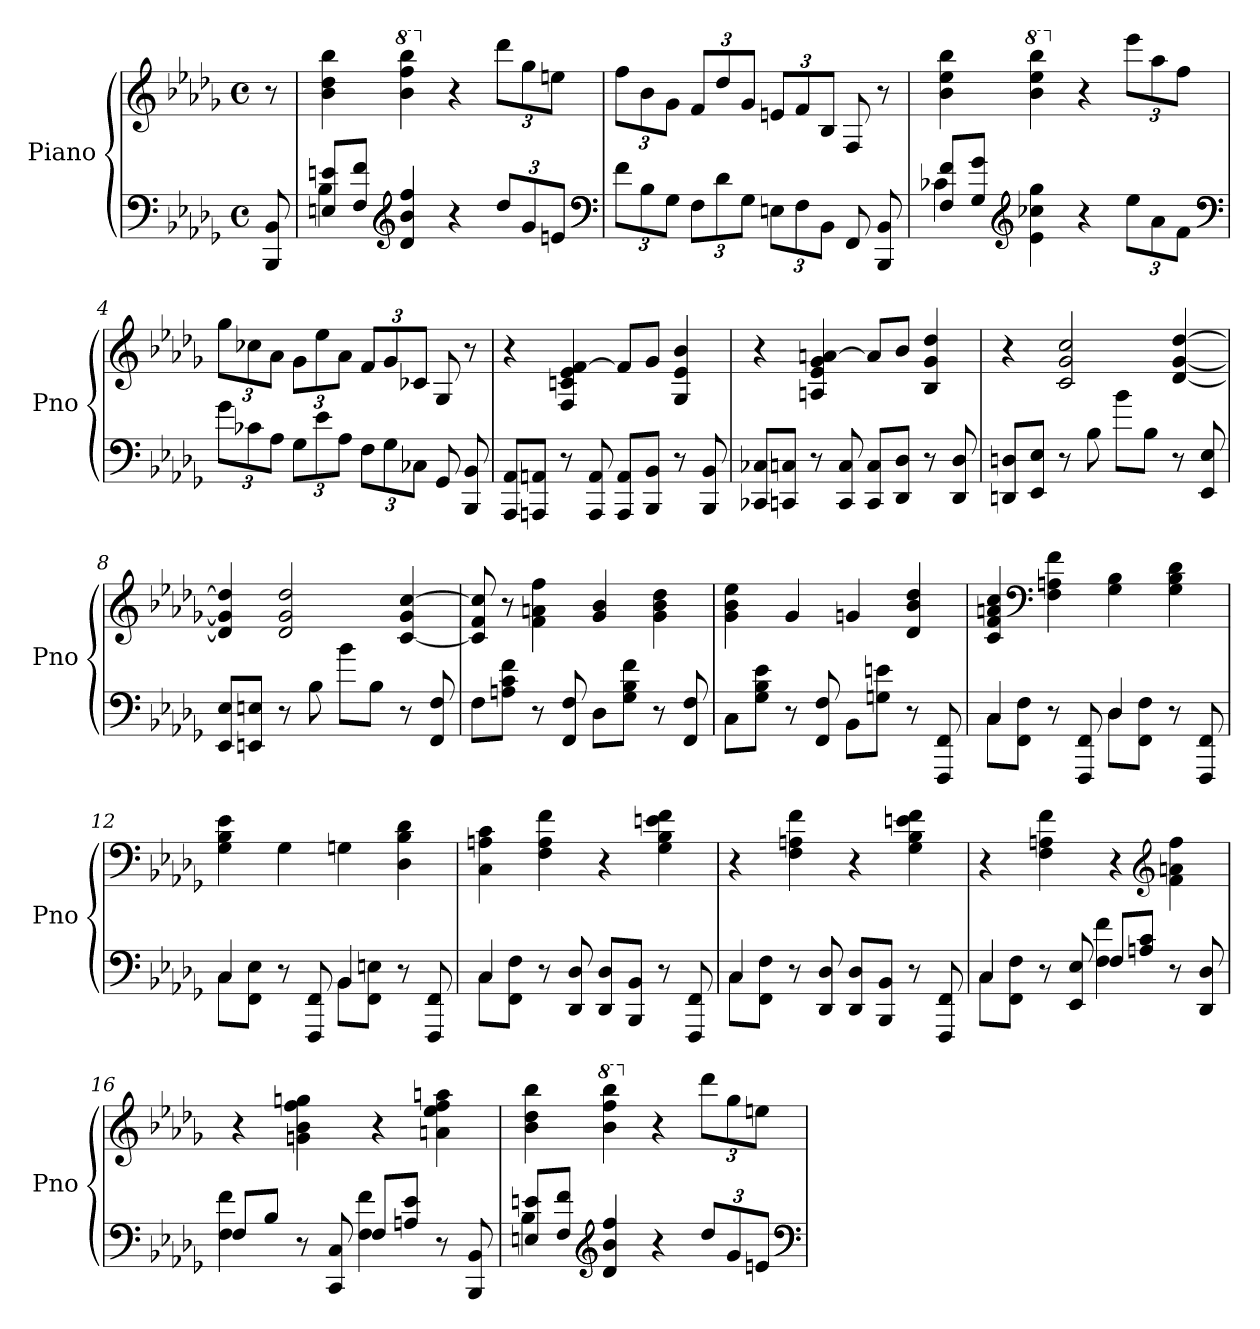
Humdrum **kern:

**kern	**kern
*part1	*part1
*staff2	*staff1
*I"Piano	*
*I'Pno	*
*clefF4	*clefG2
*k[b-e-a-d-g-]	*k[b-e-a-d-g-]
*b-:	*b-:
*M4/4	*M4/4
*met(c)	*met(c)
=	=
8BBB- 8BB-	8r
=1	=1
*^	*
8En 8enL	4B-	4b- 4dd- 4bb-
8F 8fJ	.	.
*clefG2	*	*
*	*	*8va
4d- 4b- 4ff	2.ryy	4bb- 4fff 4bbb-
*	*	*X8va
4r	.	4r
12dd-L	.	12ddd-L
12g-	.	12gg-
12enJ	.	12eenJ
*v	*v	*
*clefF4	*
=2	=2
12fL	12ffL
12B-	12b-
12G-J	12g-J
12FL	12fL
12d-	12dd-
12G-J	12g-J
12EnL	12enL
12F	12f
12BB-J	12B-J
8FF	8F
8BBB- 8BB-	8r
=3	=3
*^	*
8F 8fL	4c-X	4b- 4ee- 4bb-
8G- 8g-J	.	.
*clefG2	*	*
*	*	*8va
4e- 4cc-X 4gg-	2.ryy	4bb- 4eee- 4bbb-
*	*	*X8va
4r	.	4r
12ee-L	.	12eee-L
12a-	.	12aa-
12fJ	.	12ffJ
*v	*v	*
*clefF4	*
=4	=4
12g-L	12gg-L
12c-X	12cc-X
12A-J	12a-J
12G-L	12g-L
12e-	12ee-
12A-J	12a-J
12FL	12fL
12G-	12g-
12C-XJ	12c-XJ
8GG-	8G-
8BBB- 8BB-	8r
=5	=5
8AAA- 8AA-L	4r
8AAAn 8AAnJ	.
8r	4F 4cn 4e- [4f
8AAA 8AA	.
8AAA 8AAL	8fL]
8BBB- 8BB-J	8g-J
8r	4G- 4e- 4b-
8BBB- 8BB-	.
=6	=6
8CC-X 8C-XL	4r
8CCn 8CnJ	.
8r	4An 4e- 4g- [4an
8CC 8C	.
8CC 8CL	8aL]
8DD- 8D-J	8b-J
8r	4B- 4g- 4dd-
8DD- 8D-	.
=7	=7
8DDn 8DnL	4r
8EE- 8E-J	.
8r	2c 2g- 2cc
8B-	.
8b-L	.
8B-J	.
8r	[4d- [4g- [4dd-
8EE- 8E-	.
=8	=8
8EE- 8E-L	4d-] 4g-] 4dd-]
8EEn 8EnJ	.
8r	2d- 2g- 2dd-
8B-	.
8b-L	.
8B-J	.
8r	[4c 4g- [4cc
8FF 8F	.
=9	=9
8FL	8c] 8f 8cc]
8An 8c 8fJ	8r
8r	4f 4an 4ff
8FF 8F	.
8D-L	4g- 4b-
8G- 8B- 8fJ	.
8r	4g- 4b- 4dd-
8FF 8F	.
=10	=10
8CL	4g- 4b- 4ee-
8G- 8B- 8e-J	.
8r	4g-
8FF 8F	.
8BB-L	4gn
8Gn 8enJ	.
8r	4d- 4b- 4dd-
8FFF 8FF	.
=11	=11
*^	*
4C	8CL	4c 4f 4an 4cc
.	8FF 8FJ	.
*	*	*clefF4
4ryy	8r	4F 4An 4f
.	8FFF 8FF	.
4D-	8D-L	4G- 4B-
.	8FF 8FJ	.
4ryy	8r	4G- 4B- 4d-
.	8FFF 8FF	.
=12	=12	=12
4C	8CL	4G- 4B- 4e-
.	8FF 8E-J	.
4ryy	8r	4G-
.	8FFF 8FF	.
4BB-	8BB-L	4Gn
.	8FF 8EnJ	.
4ryy	8r	4D- 4B- 4d-
.	8FFF 8FF	.
=13	=13	=13
4C	8CL	4C 4An 4c
.	8FF 8FJ	.
4ryy	8r	4F 4A 4f
.	8DD- 8D-	.
2ryy	8DD- 8D-L	4r
.	8BBB- 8BB-J	.
.	8r	4G- 4B- 4en 4f
.	8FFF 8FF	.
=14	=14	=14
4C	8CL	4r
.	8FF 8FJ	.
4ryy	8r	4F 4An 4f
.	8DD- 8D-	.
2ryy	8DD- 8D-L	4r
.	8BBB- 8BB-J	.
.	8r	4G- 4B- 4en 4f
.	8FFF 8FF	.
=15	=15	=15
4C	8CL	4r
.	8FF 8FJ	.
4ryy	8r	4F 4An 4f
.	8EE- 8E-	.
8FL	4F 4f	4r
8An 8cJ	.	.
*	*	*clefG2
4ryy	8r	4f 4an 4ff
.	8DD- 8D-	.
=16	=16	=16
8FL	4F 4f	4r
8B-J	.	.
4ryy	8r	4gn 4b- 4ff 4ggn
.	8CC 8C	.
8FL	4F 4f	4r
8An 8e-J	.	.
4ryy	8r	4an 4ee- 4ff 4aan
.	8BBB- 8BB-	.
=17	=17	=17
8En 8enL	4B-	4b- 4dd- 4bb-
8F 8fJ	.	.
*clefG2	*	*
*	*	*8va
4d- 4b- 4ff	2.ryy	4bb- 4fff 4bbb-
*	*	*X8va
4r	.	4r
12dd-L	.	12ddd-L
12g-	.	12gg-
12enJ	.	12eenJ
*v	*v	*
*clefF4	*
=	=
*-	*-
